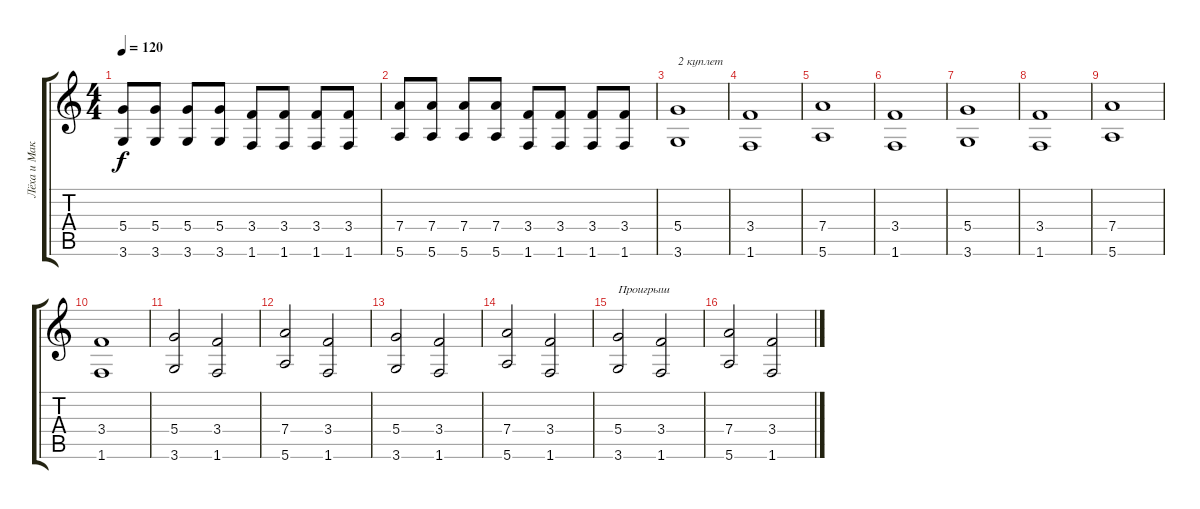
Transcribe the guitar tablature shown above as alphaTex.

\track ("Лёха и Макс" "Лёха и Мак") {instrument distortionguitar}
\staff {score tabs}
\tuning (E4 B3 G3 D3 A2 E2) {hide}
\ts (4 4)
\tempo 120
\clef g2
\ks c
(5.4 3.6).8{dy f} (5.4 3.6).8 (5.4 3.6).8 (5.4 3.6).8 (3.4 1.6).8 (3.4 1.6).8 (3.4 1.6).8 (3.4 1.6).8 |
(7.4 5.6).8 (7.4 5.6).8 (7.4 5.6).8 (7.4 5.6).8 (3.4 1.6).8 (3.4 1.6).8 (3.4 1.6).8 (3.4 1.6).8 |
(5.4 3.6).1{txt "2 куплет"} |
(3.4 1.6).1 |
(7.4 5.6).1 |
(3.4 1.6).1 |
(5.4 3.6).1 |
(3.4 1.6).1 |
(7.4 5.6).1 |
(3.4 1.6).1 |
(5.4 3.6).2 (3.4 1.6).2 |
(7.4 5.6).2 (3.4 1.6).2 |
(5.4 3.6).2 (3.4 1.6).2 |
(7.4 5.6).2 (3.4 1.6).2 |
(5.4 3.6).2{txt "Проигрыш"} (3.4 1.6).2 |
(7.4 5.6).2 (3.4 1.6).2
